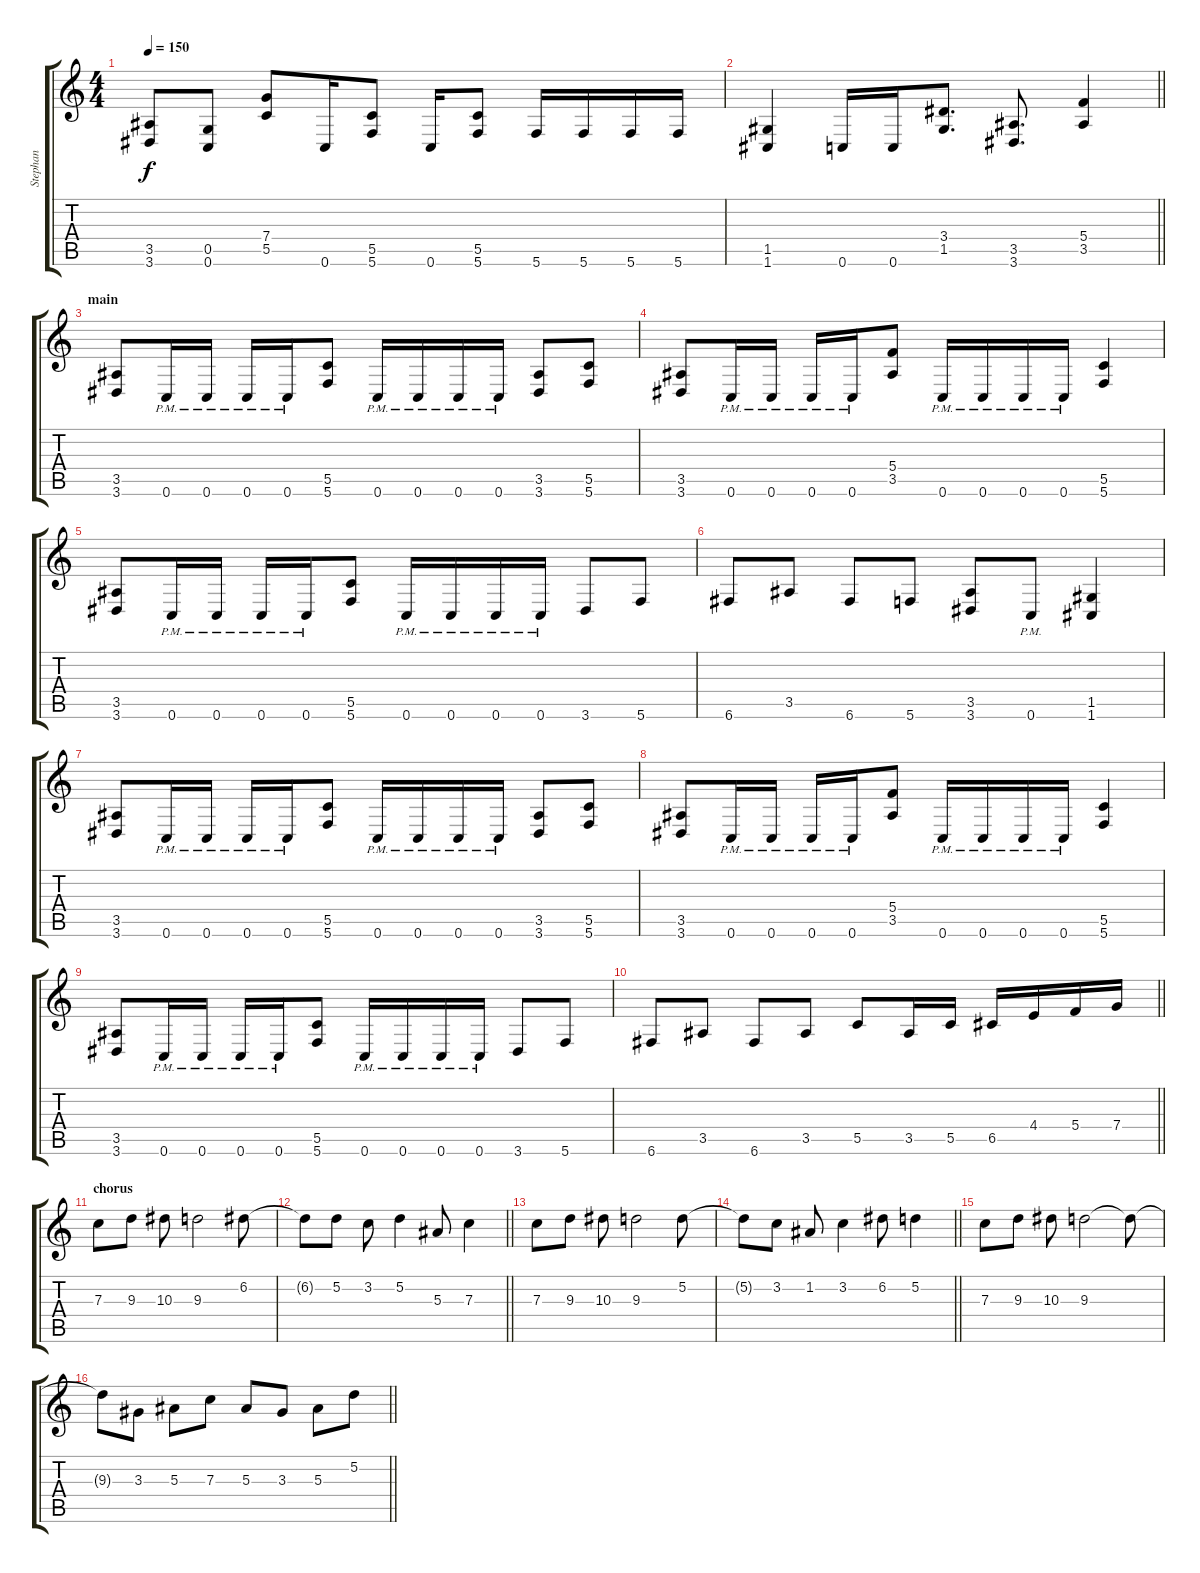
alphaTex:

\track ("Stephan" "Stephan") {instrument distortionguitar}
\staff {score tabs}
\tuning (D4 A3 F3 C3 G2 C2) {hide}
\ts (4 4)
\tempo 150
\clef g2
\ks c
(3.5 3.6).8{dy f} (0.5 0.6).8 (7.4 5.5).8 0.6.16 (5.5 5.6).8 0.6.16 (5.5 5.6).8 5.6.16 5.6.16 5.6.16 5.6.16 |
\barLineRight lightlight
(1.5 1.6).4 0.6.16 0.6.16 (3.4 1.5).8{d} (3.5 3.6).8{d} (5.4 3.5).4 |
\section ("" "main")
(3.5 3.6).8 0.6{pm}.16 0.6{pm}.16 0.6{pm}.16 0.6{pm}.16 (5.5 5.6).8 0.6{pm}.16 0.6{pm}.16 0.6{pm}.16 0.6{pm}.16 (3.5 3.6).8 (5.5 5.6).8 |
(3.5 3.6).8 0.6{pm}.16 0.6{pm}.16 0.6{pm}.16 0.6{pm}.16 (5.4 3.5).8 0.6{pm}.16 0.6{pm}.16 0.6{pm}.16 0.6{pm}.16 (5.5 5.6).4 |
(3.5 3.6).8 0.6{pm}.16 0.6{pm}.16 0.6{pm}.16 0.6{pm}.16 (5.5 5.6).8 0.6{pm}.16 0.6{pm}.16 0.6{pm}.16 0.6{pm}.16 3.6.8 5.6.8 |
6.6.8 3.5.8 6.6.8 5.6.8 (3.5 3.6).8 0.6{pm}.8 (1.5 1.6).4 |
(3.5 3.6).8 0.6{pm}.16 0.6{pm}.16 0.6{pm}.16 0.6{pm}.16 (5.5 5.6).8 0.6{pm}.16 0.6{pm}.16 0.6{pm}.16 0.6{pm}.16 (3.5 3.6).8 (5.5 5.6).8 |
(3.5 3.6).8 0.6{pm}.16 0.6{pm}.16 0.6{pm}.16 0.6{pm}.16 (5.4 3.5).8 0.6{pm}.16 0.6{pm}.16 0.6{pm}.16 0.6{pm}.16 (5.5 5.6).4 |
(3.5 3.6).8 0.6{pm}.16 0.6{pm}.16 0.6{pm}.16 0.6{pm}.16 (5.5 5.6).8 0.6{pm}.16 0.6{pm}.16 0.6{pm}.16 0.6{pm}.16 3.6.8 5.6.8 |
\barLineRight lightlight
6.6.8 3.5.8 6.6.8 3.5.8 5.5.8 3.5.16 5.5.16 6.5.16 4.4.16 5.4.16 7.4.16 |
\section ("" "chorus")
7.3.8 9.3.8 10.3.8 9.3.2 6.2.8 |
\barLineRight lightlight
6.2{t}.8 5.2.8 3.2.8 5.2.4 5.3.8 7.3.4 |
7.3.8 9.3.8 10.3.8 9.3.2 5.2.8 |
\barLineRight lightlight
5.2{t}.8 3.2.8 1.2.8 3.2.4 6.2.8 5.2.4 |
7.3.8 9.3.8 10.3.8 9.3.2 9.3{t}.8 |
\barLineRight lightlight
9.3{t}.8 3.3.8 5.3.8 7.3.8 5.3.8 3.3.8 5.3.8 5.2.8
